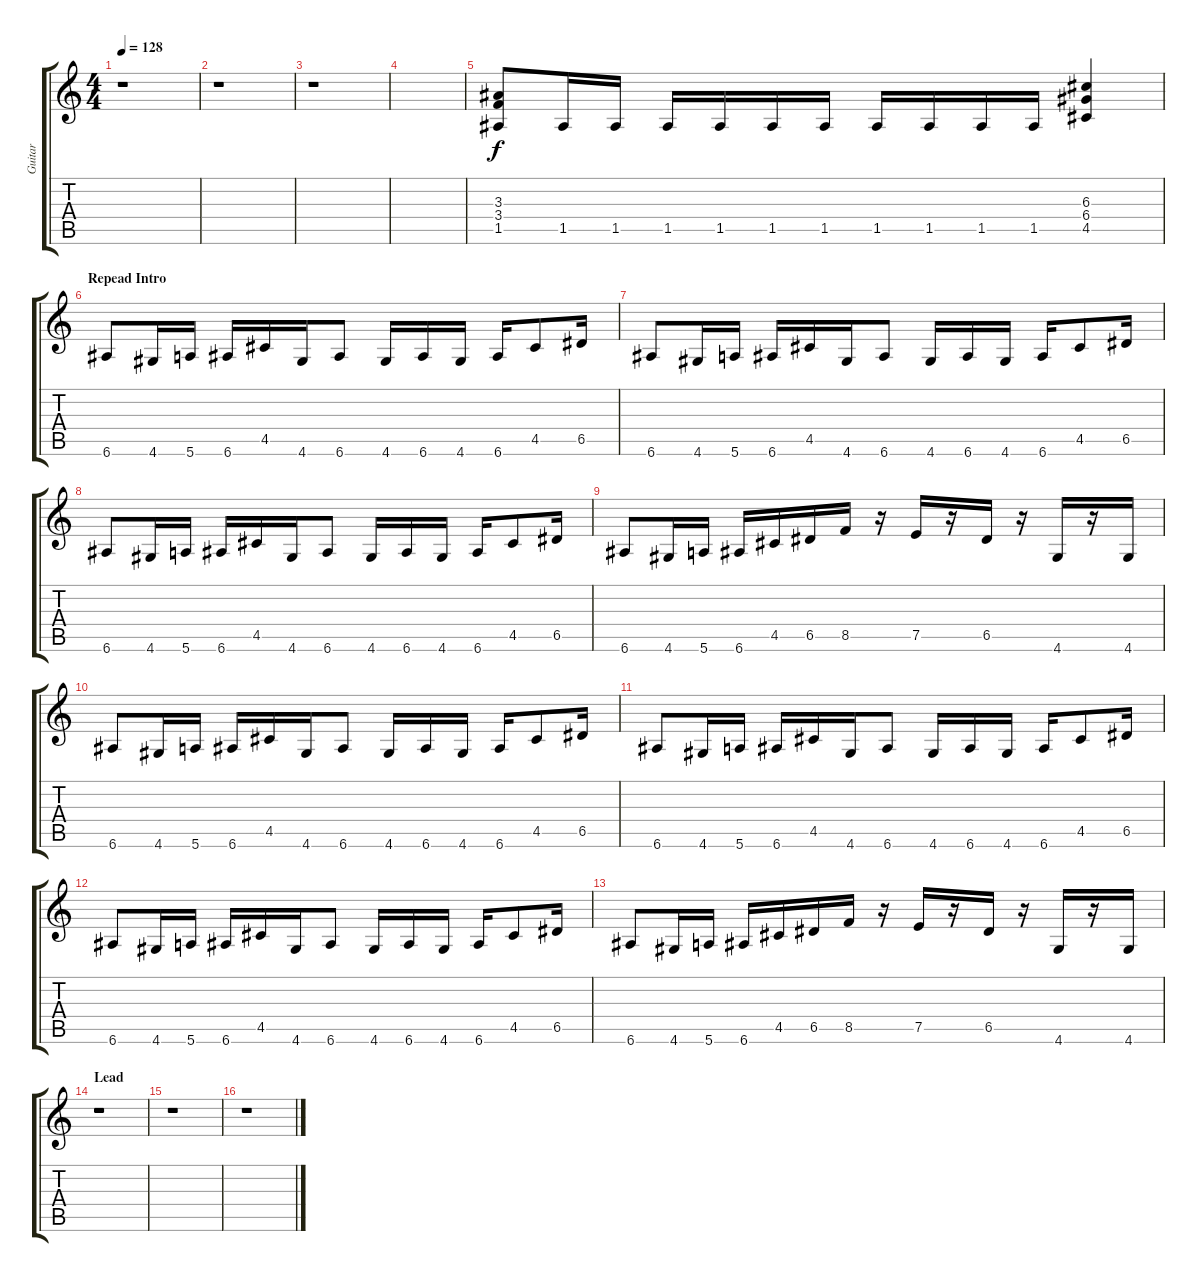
\track ("Guitar" "Guitar") {instrument distortionguitar}
\staff {score tabs}
\tuning (E4 B3 G3 D3 A2 E2) {hide}
\ts (4 4)
\tempo 128
\clef g2
\ks c
r.1{dy f} |
r.1 |
r.1 |
|
(3.3 3.4 1.5).8 1.5.16 1.5.16 1.5.16 1.5.16 1.5.16 1.5.16 1.5.16 1.5.16 1.5.16 1.5.16 (6.3 6.4 4.5).4 |
\section ("" "Repead Intro")
6.6.8 4.6.16 5.6.16 6.6.16 4.5.16 4.6.16 6.6.8 4.6.16 6.6.16 4.6.16 6.6.16 4.5.8 6.5.16 |
6.6.8 4.6.16 5.6.16 6.6.16 4.5.16 4.6.16 6.6.8 4.6.16 6.6.16 4.6.16 6.6.16 4.5.8 6.5.16 |
6.6.8 4.6.16 5.6.16 6.6.16 4.5.16 4.6.16 6.6.8 4.6.16 6.6.16 4.6.16 6.6.16 4.5.8 6.5.16 |
6.6.8 4.6.16 5.6.16 6.6.16 4.5.16 6.5.16 8.5.16 r.16 7.5.16 r.16 6.5.16 r.16 4.6.16 r.16 4.6.16 |
6.6.8 4.6.16 5.6.16 6.6.16 4.5.16 4.6.16 6.6.8 4.6.16 6.6.16 4.6.16 6.6.16 4.5.8 6.5.16 |
6.6.8 4.6.16 5.6.16 6.6.16 4.5.16 4.6.16 6.6.8 4.6.16 6.6.16 4.6.16 6.6.16 4.5.8 6.5.16 |
6.6.8 4.6.16 5.6.16 6.6.16 4.5.16 4.6.16 6.6.8 4.6.16 6.6.16 4.6.16 6.6.16 4.5.8 6.5.16 |
6.6.8 4.6.16 5.6.16 6.6.16 4.5.16 6.5.16 8.5.16 r.16 7.5.16 r.16 6.5.16 r.16 4.6.16 r.16 4.6.16 |
\section ("" "Lead")
r.1 |
r.1 |
r.1
